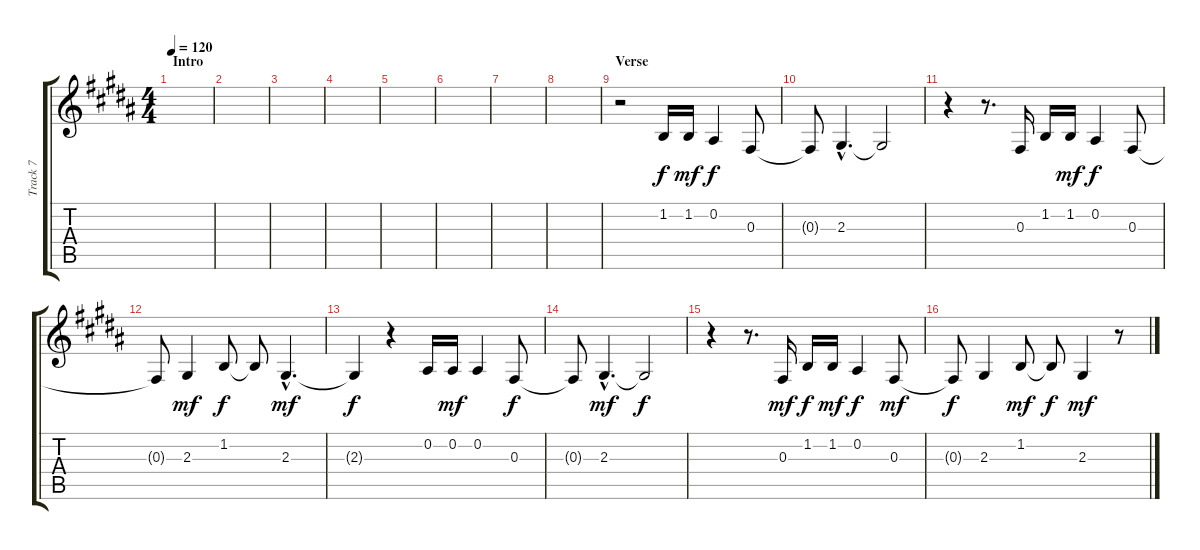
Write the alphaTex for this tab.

\track ("Track 7" "Track 7") {instrument oboe}
\staff {score tabs}
\tuning (Eb4 Bb3 Gb3 Db3 Ab2 Eb2) {hide}
\ts (4 4)
\section ("" "Intro")
\tempo 120
\clef g2
\ks b
|
|
|
|
|
|
|
|
\section ("" "Verse")
r.2 1.2.16 1.2.16{dy mf} 0.2.4{dy f} 0.3.8 |
0.3{t}.8 2.3{hac}.4{d} 2.3{t}.2 |
r.4 r.8{d} 0.3.16 1.2.16 1.2.16{dy mf} 0.2.4{dy f} 0.3.8 |
0.3{t}.8 2.3.4{dy mf} 1.2.8{dy f} 1.2{t}.8 2.3{hac}.4{d dy mf} |
2.3{t}.4{dy f} r.4 0.2.16 0.2.16{dy mf} 0.2.4 0.3.8{dy f} |
0.3{t}.8 2.3{hac}.4{d dy mf} 2.3{t}.2{dy f} |
r.4 r.8{d} 0.3.16{dy mf} 1.2.16{dy f} 1.2.16{dy mf} 0.2.4{dy f} 0.3.8{dy mf} |
0.3{t}.8{dy f} 2.3.4 1.2.8{dy mf} 1.2{t}.8{dy f} 2.3.4{dy mf} r.8
